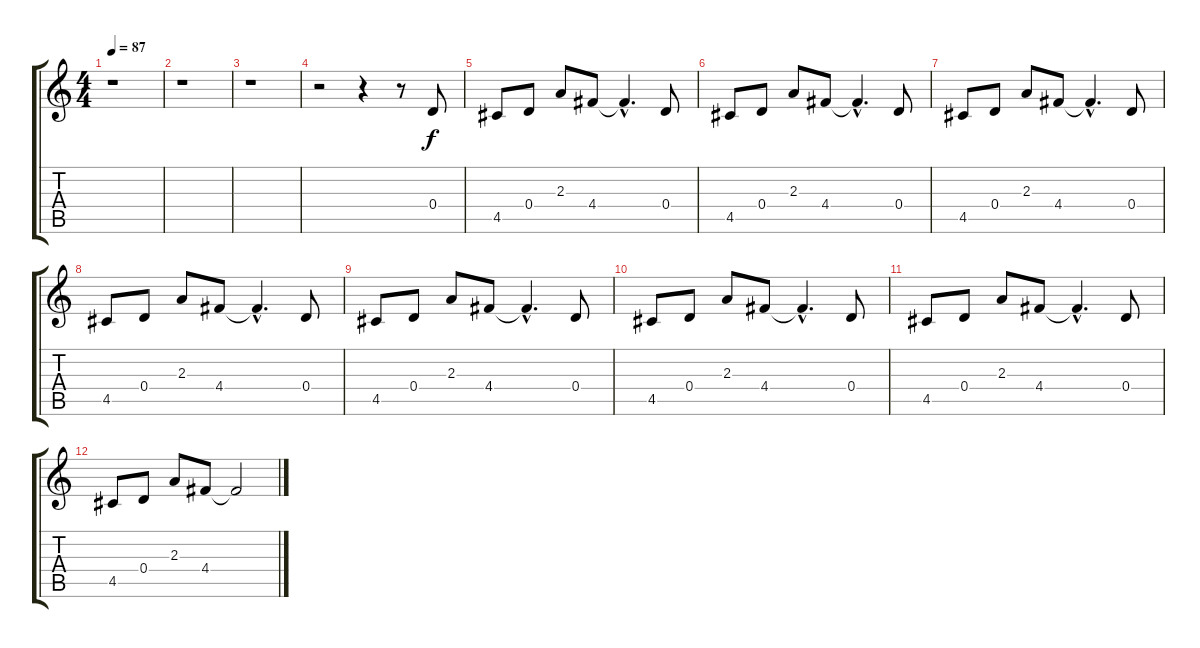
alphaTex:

\track "" {instrument acousticgrandpiano}
\staff {score tabs}
\tuning (E5 B4 G4 D4 A3 E3) {hide}
\ts (4 4)
\tempo 87
\clef g2
\ks c
r.1{dy f} |
r.1 |
r.1 |
r.2 r.4 r.8 0.4.8 |
4.5.8 0.4.8 2.3.8 4.4.8 4.4{hac t}.4{d} 0.4.8 |
4.5.8 0.4.8 2.3.8 4.4.8 4.4{hac t}.4{d} 0.4.8 |
4.5.8 0.4.8 2.3.8 4.4.8 4.4{hac t}.4{d} 0.4.8 |
4.5.8 0.4.8 2.3.8 4.4.8 4.4{hac t}.4{d} 0.4.8 |
4.5.8 0.4.8 2.3.8 4.4.8 4.4{hac t}.4{d} 0.4.8 |
4.5.8 0.4.8 2.3.8 4.4.8 4.4{hac t}.4{d} 0.4.8 |
4.5.8 0.4.8 2.3.8 4.4.8 4.4{hac t}.4{d} 0.4.8 |
4.5.8 0.4.8 2.3.8 4.4.8 4.4{t}.2
